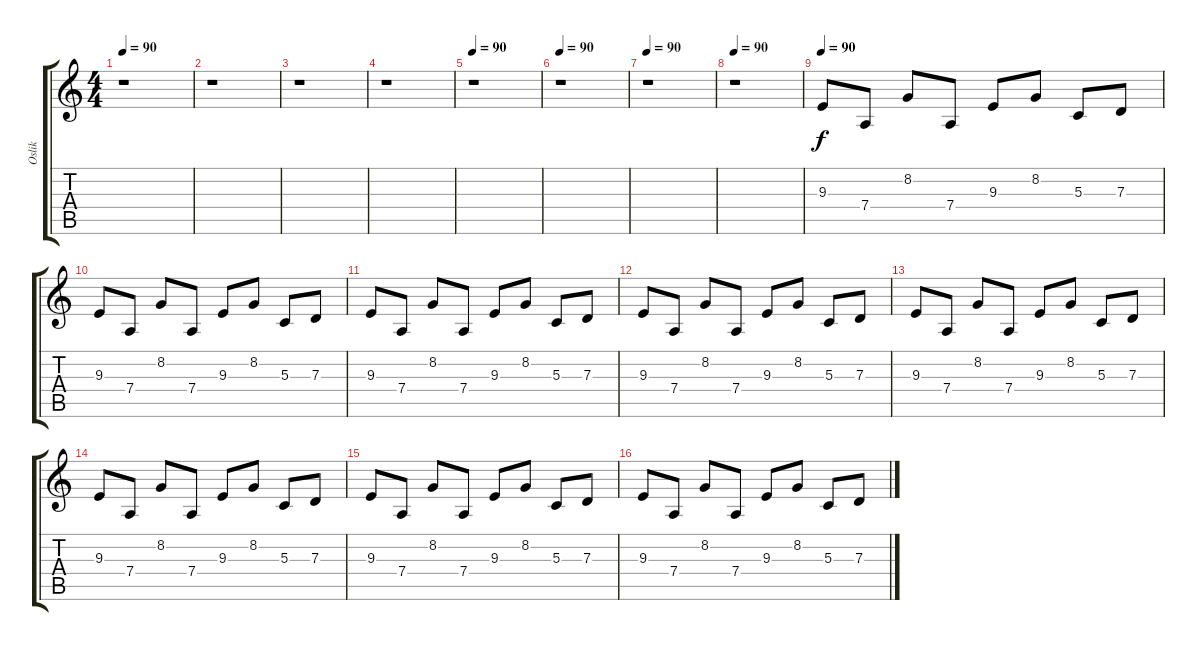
\track ("Oslik" "Oslik") {instrument lead2sawtooth}
\staff {score tabs}
\tuning (E4 B3 G3 D3 A2 E2) {hide}
\ts (4 4)
\tempo 90
\clef g2
\ks c
r.1{dy f volume 16} |
r.1 |
r.1 |
r.1 |
\tempo 90
r.1{volume 16} |
\tempo 90
r.1{volume 16} |
\tempo 90
r.1{volume 16} |
\tempo 90
r.1{volume 16} |
\tempo 90
9.3.8 7.4.8 8.2.8 7.4.8 9.3.8 8.2.8 5.3.8 7.3.8 |
9.3.8 7.4.8 8.2.8 7.4.8 9.3.8 8.2.8 5.3.8 7.3.8 |
9.3.8 7.4.8 8.2.8 7.4.8 9.3.8 8.2.8 5.3.8 7.3.8 |
9.3.8 7.4.8 8.2.8 7.4.8 9.3.8 8.2.8 5.3.8 7.3.8 |
9.3.8 7.4.8 8.2.8 7.4.8 9.3.8 8.2.8 5.3.8 7.3.8 |
9.3.8 7.4.8 8.2.8 7.4.8 9.3.8 8.2.8 5.3.8 7.3.8 |
9.3.8 7.4.8 8.2.8 7.4.8 9.3.8 8.2.8 5.3.8 7.3.8 |
9.3.8 7.4.8 8.2.8 7.4.8 9.3.8 8.2.8 5.3.8 7.3.8
